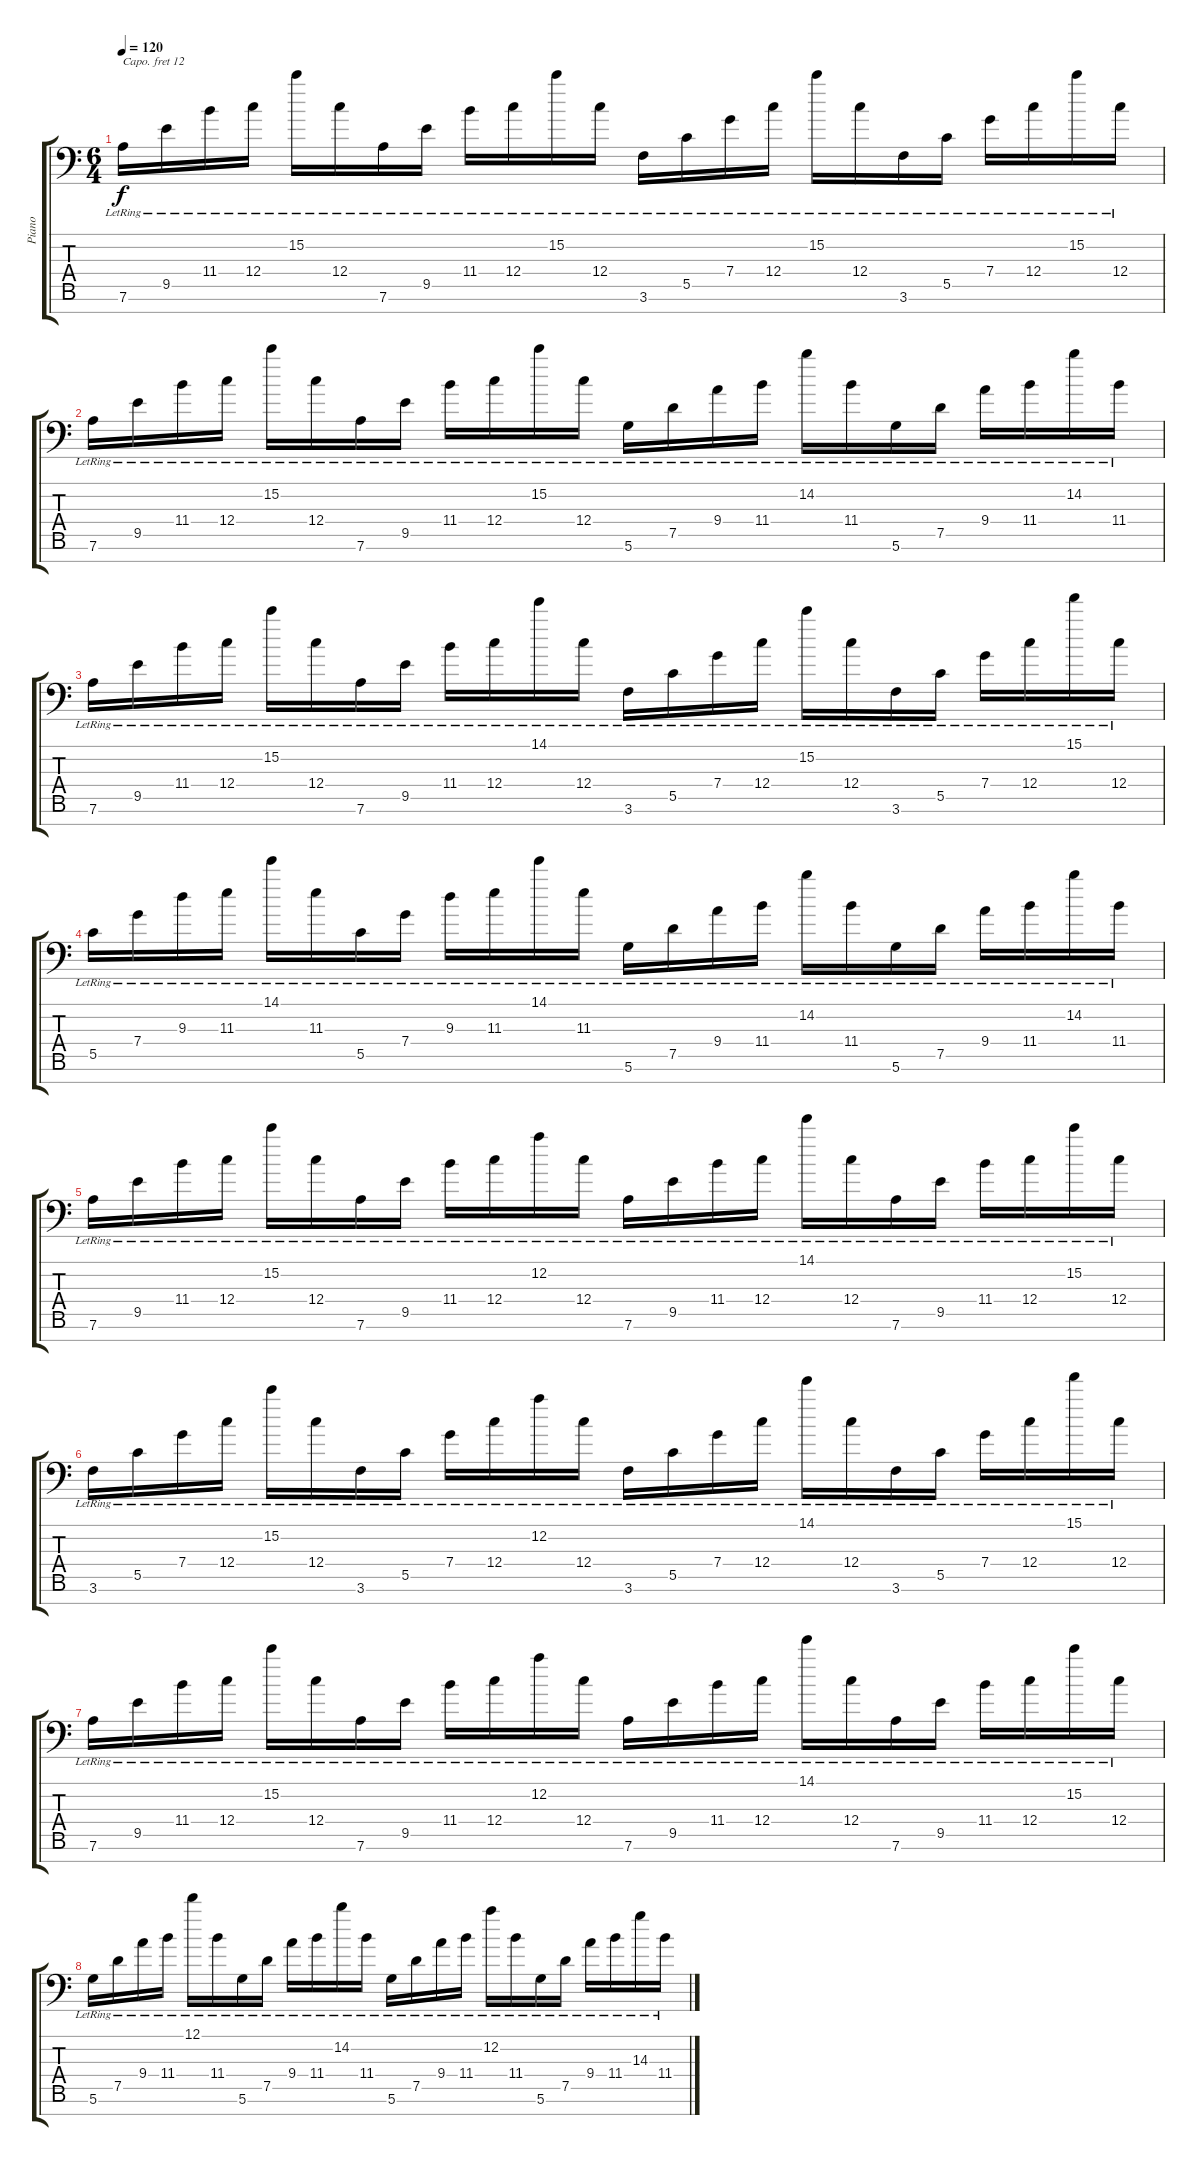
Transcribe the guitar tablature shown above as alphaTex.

\track ("Piano" "Piano") {instrument electricgrandpiano}
\staff {score tabs}
\capo 12
\tuning (D4 A3 F3 C3 G2 D2 A1) {hide}
\ts (6 4)
\tempo 120
\clef f4
\ks c
7.6{lr}.16{dy f} 9.5{lr}.16 11.4{lr}.16 12.4{lr}.16 15.2{lr}.16 12.4{lr}.16 7.6{lr}.16 9.5{lr}.16 11.4{lr}.16 12.4{lr}.16 15.2{lr}.16 12.4{lr}.16 3.6{lr}.16 5.5{lr}.16 7.4{lr}.16 12.4{lr}.16 15.2{lr}.16 12.4{lr}.16 3.6{lr}.16 5.5{lr}.16 7.4{lr}.16 12.4{lr}.16 15.2{lr}.16 12.4{lr}.16 |
7.6{lr}.16 9.5{lr}.16 11.4{lr}.16 12.4{lr}.16 15.2{lr}.16 12.4{lr}.16 7.6{lr}.16 9.5{lr}.16 11.4{lr}.16 12.4{lr}.16 15.2{lr}.16 12.4{lr}.16 5.6{lr}.16 7.5{lr}.16 9.4{lr}.16 11.4{lr}.16 14.2{lr}.16 11.4{lr}.16 5.6{lr}.16 7.5{lr}.16 9.4{lr}.16 11.4{lr}.16 14.2{lr}.16 11.4{lr}.16 |
7.6{lr}.16 9.5{lr}.16 11.4{lr}.16 12.4{lr}.16 15.2{lr}.16 12.4{lr}.16 7.6{lr}.16 9.5{lr}.16 11.4{lr}.16 12.4{lr}.16 14.1{lr}.16 12.4{lr}.16 3.6{lr}.16 5.5{lr}.16 7.4{lr}.16 12.4{lr}.16 15.2{lr}.16 12.4{lr}.16 3.6{lr}.16 5.5{lr}.16 7.4{lr}.16 12.4{lr}.16 15.1{lr}.16 12.4{lr}.16 |
5.5{lr}.16 7.4{lr}.16 9.3{lr}.16 11.3{lr}.16 14.1{lr}.16 11.3{lr}.16 5.5{lr}.16 7.4{lr}.16 9.3{lr}.16 11.3{lr}.16 14.1{lr}.16 11.3{lr}.16 5.6{lr}.16 7.5{lr}.16 9.4{lr}.16 11.4{lr}.16 14.2{lr}.16 11.4{lr}.16 5.6{lr}.16 7.5{lr}.16 9.4{lr}.16 11.4{lr}.16 14.2{lr}.16 11.4{lr}.16 |
7.6{lr}.16 9.5{lr}.16 11.4{lr}.16 12.4{lr}.16 15.2{lr}.16 12.4{lr}.16 7.6{lr}.16 9.5{lr}.16 11.4{lr}.16 12.4{lr}.16 12.2{lr}.16 12.4{lr}.16 7.6{lr}.16 9.5{lr}.16 11.4{lr}.16 12.4{lr}.16 14.1{lr}.16 12.4{lr}.16 7.6{lr}.16 9.5{lr}.16 11.4{lr}.16 12.4{lr}.16 15.2{lr}.16 12.4{lr}.16 |
3.6{lr}.16 5.5{lr}.16 7.4{lr}.16 12.4{lr}.16 15.2{lr}.16 12.4{lr}.16 3.6{lr}.16 5.5{lr}.16 7.4{lr}.16 12.4{lr}.16 12.2{lr}.16 12.4{lr}.16 3.6{lr}.16 5.5{lr}.16 7.4{lr}.16 12.4{lr}.16 14.1{lr}.16 12.4{lr}.16 3.6{lr}.16 5.5{lr}.16 7.4{lr}.16 12.4{lr}.16 15.1{lr}.16 12.4{lr}.16 |
7.6{lr}.16 9.5{lr}.16 11.4{lr}.16 12.4{lr}.16 15.2{lr}.16 12.4{lr}.16 7.6{lr}.16 9.5{lr}.16 11.4{lr}.16 12.4{lr}.16 12.2{lr}.16 12.4{lr}.16 7.6{lr}.16 9.5{lr}.16 11.4{lr}.16 12.4{lr}.16 14.1{lr}.16 12.4{lr}.16 7.6{lr}.16 9.5{lr}.16 11.4{lr}.16 12.4{lr}.16 15.2{lr}.16 12.4{lr}.16 |
5.6{lr}.16 7.5{lr}.16 9.4{lr}.16 11.4{lr}.16 12.1{lr}.16 11.4{lr}.16 5.6{lr}.16 7.5{lr}.16 9.4{lr}.16 11.4{lr}.16 14.2{lr}.16 11.4{lr}.16 5.6{lr}.16 7.5{lr}.16 9.4{lr}.16 11.4{lr}.16 12.2{lr}.16 11.4{lr}.16 5.6{lr}.16 7.5{lr}.16 9.4{lr}.16 11.4{lr}.16 14.3{lr}.16 11.4{lr}.16
